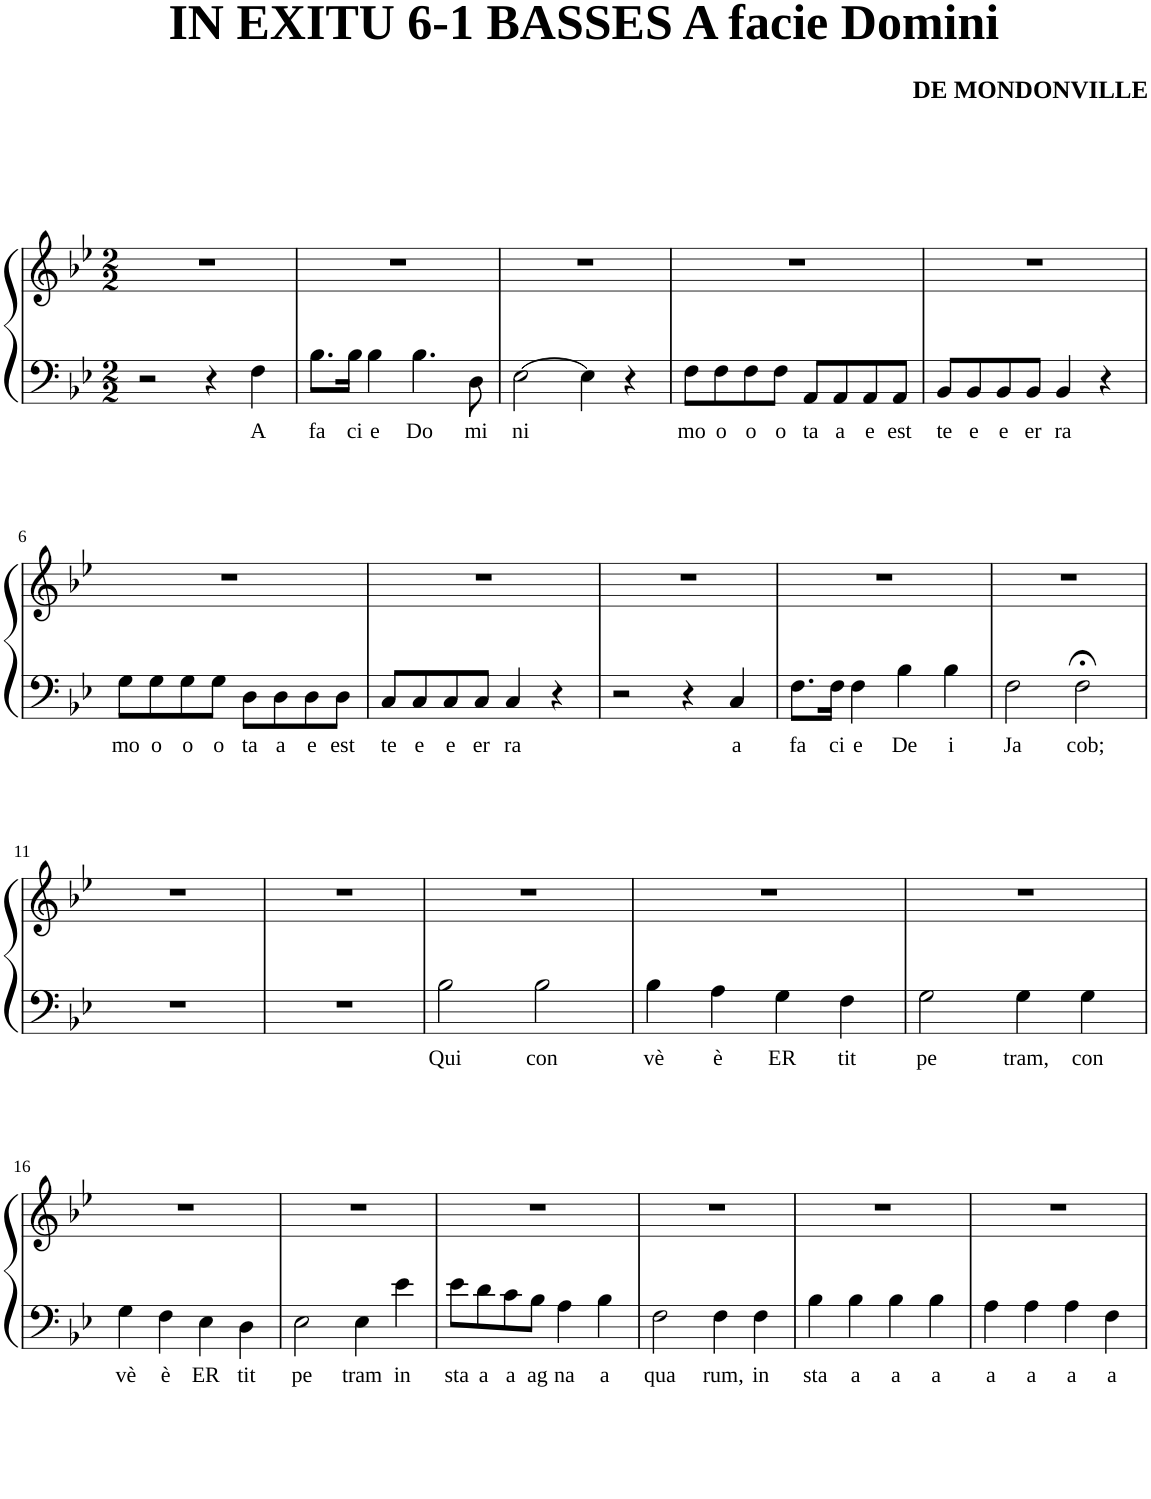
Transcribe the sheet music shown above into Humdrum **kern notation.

**kern	**text	**kern
*part1	*part1	*part1
*staff2	*staff2	*staff1
*I"Piano	*	*
*I'Pno	*	*
*clefF4	*	*clefG2
*k[b-e-]	*	*k[b-e-]
*B-:	*	*B-:
*M2/2	*	*M2/2
=1	=1	=1
2r	.	1r
4r	.	.
!	!LO:LY:b	!
4F\	A	.
=2	=2	=2
!	!LO:LY:b	!
8.B-\L	fa	1r
!	!LO:LY:b	!
16B-\Jk	ci	.
!	!LO:LY:b	!
4B-\	e	.
!	!LO:LY:b	!
4.B-\	Do	.
!	!LO:LY:b	!
8D\	mi	.
=3	=3	=3
!	!LO:LY:b	!
[2E-\	ni	1r
4E-\]	.	.
4r	.	.
=4	=4	=4
!	!LO:LY:b	!
8F\L	mo	1r
!	!LO:LY:b	!
8F\	o	.
!	!LO:LY:b	!
8F\	o	.
!	!LO:LY:b	!
8F\J	o	.
!	!LO:LY:b	!
8AA/L	ta	.
!	!LO:LY:b	!
8AA/	a	.
!	!LO:LY:b	!
8AA/	e	.
!	!LO:LY:b	!
8AA/J	est	.
=5	=5	=5
!	!LO:LY:b	!
8BB-/L	te	1r
!	!LO:LY:b	!
8BB-/	e	.
!	!LO:LY:b	!
8BB-/	e	.
!	!LO:LY:b	!
8BB-/J	er	.
!	!LO:LY:b	!
4BB-/	ra	.
4r	.	.
!!LO:LB:g=z
=6	=6	=6
!	!LO:LY:b	!
8G\L	mo	1r
!	!LO:LY:b	!
8G\	o	.
!	!LO:LY:b	!
8G\	o	.
!	!LO:LY:b	!
8G\J	o	.
!	!LO:LY:b	!
8D\L	ta	.
!	!LO:LY:b	!
8D\	a	.
!	!LO:LY:b	!
8D\	e	.
!	!LO:LY:b	!
8D\J	est	.
=7	=7	=7
!	!LO:LY:b	!
8C/L	te	1r
!	!LO:LY:b	!
8C/	e	.
!	!LO:LY:b	!
8C/	e	.
!	!LO:LY:b	!
8C/J	er	.
!	!LO:LY:b	!
4C/	ra	.
4r	.	.
=8	=8	=8
2r	.	1r
4r	.	.
!	!LO:LY:b	!
4C/	a	.
=9	=9	=9
!	!LO:LY:b	!
8.F\L	fa	1r
!	!LO:LY:b	!
16F\Jk	ci	.
!	!LO:LY:b	!
4F\	e	.
!	!LO:LY:b	!
4B-\	De	.
!	!LO:LY:b	!
4B-\	i	.
=10	=10	=10
!	!LO:LY:b	!
2F\	Ja	1r
!	!LO:LY:b	!
2F;<\	cob;	.
!!LO:LB:g=z
=11	=11	=11
1r	.	1r
=12	=12	=12
1r	.	1r
=13	=13	=13
!	!LO:LY:b	!
2B-\	Qui	1r
!	!LO:LY:b	!
2B-\	con	.
=14	=14	=14
!	!LO:LY:b	!
4B-\	vè	1r
!	!LO:LY:b	!
4A\	è	.
!	!LO:LY:b	!
4G\	ER	.
!	!LO:LY:b	!
4F\	tit	.
=15	=15	=15
!	!LO:LY:b	!
2G\	pe	1r
!	!LO:LY:b	!
4G\	tram,	.
!	!LO:LY:b	!
4G\	con	.
!!LO:LB:g=z
=16	=16	=16
!	!LO:LY:b	!
4G\	vè	1r
!	!LO:LY:b	!
4F\	è	.
!	!LO:LY:b	!
4E-\	ER	.
!	!LO:LY:b	!
4D\	tit	.
=17	=17	=17
!	!LO:LY:b	!
2E-\	pe	1r
!	!LO:LY:b	!
4E-\	tram	.
!	!LO:LY:b	!
4e-\	in	.
=18	=18	=18
!	!LO:LY:b	!
8e-\L	sta	1r
!	!LO:LY:b	!
8d\	a	.
!	!LO:LY:b	!
8c\	a	.
!	!LO:LY:b	!
8B-\J	ag	.
!	!LO:LY:b	!
4A\	na	.
!	!LO:LY:b	!
4B-\	a	.
=19	=19	=19
!	!LO:LY:b	!
2F\	qua	1r
!	!LO:LY:b	!
4F\	rum,	.
!	!LO:LY:b	!
4F\	in	.
=20	=20	=20
!	!LO:LY:b	!
4B-\	sta	1r
!	!LO:LY:b	!
4B-\	a	.
!	!LO:LY:b	!
4B-\	a	.
!	!LO:LY:b	!
4B-\	a	.
=21	=21	=21
!	!LO:LY:b	!
4A\	a	1r
!	!LO:LY:b	!
4A\	a	.
!	!LO:LY:b	!
4A\	a	.
!	!LO:LY:b	!
4F\	a	.
=	=	=
*-	*-	*-
